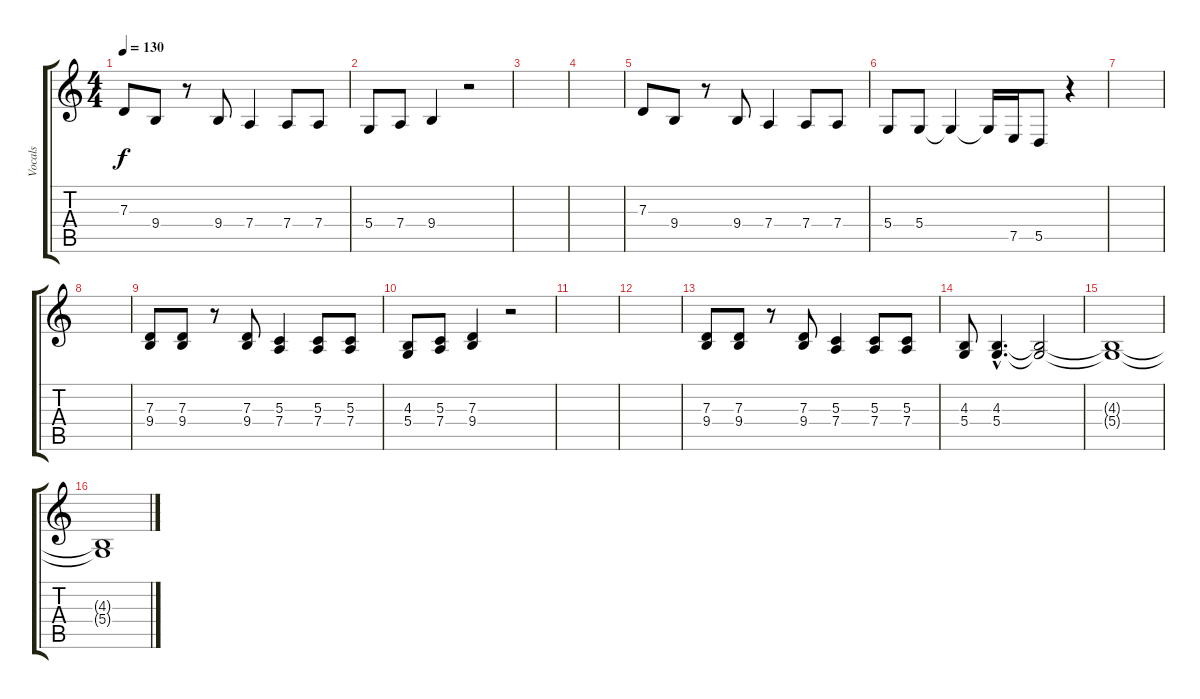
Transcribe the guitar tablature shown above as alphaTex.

\track ("Vocals" "Vocals") {instrument lead1square}
\staff {score tabs}
\tuning (E4 B3 G3 D3 A2 E2) {hide}
\ts (4 4)
\tempo 130
\clef g2
\ks c
7.3.8{dy f} 9.4.8 r.8 9.4.8 7.4.4 7.4.8 7.4.8 |
5.4.8 7.4.8 9.4.4 r.2 |
|
|
7.3.8 9.4.8 r.8 9.4.8 7.4.4 7.4.8 7.4.8 |
5.4.8 5.4.8 5.4{t}.4 5.4{t}.16 7.5.16 5.5.8 r.4 |
|
|
(7.3 9.4).8 (7.3 9.4).8 r.8 (7.3 9.4).8 (5.3 7.4).4 (5.3 7.4).8 (5.3 7.4).8 |
(4.3 5.4).8 (5.3 7.4).8 (7.3 9.4).4 r.2 |
|
|
(7.3 9.4).8 (7.3 9.4).8 r.8 (7.3 9.4).8 (5.3 7.4).4 (5.3 7.4).8 (5.3 7.4).8 |
(4.3 5.4).8 (4.3{hac} 5.4{hac}).4{d} (4.3{t} 5.4{t}).2 |
(4.3{t} 5.4{t}).1 |
(4.3{t} 5.4{t}).1
